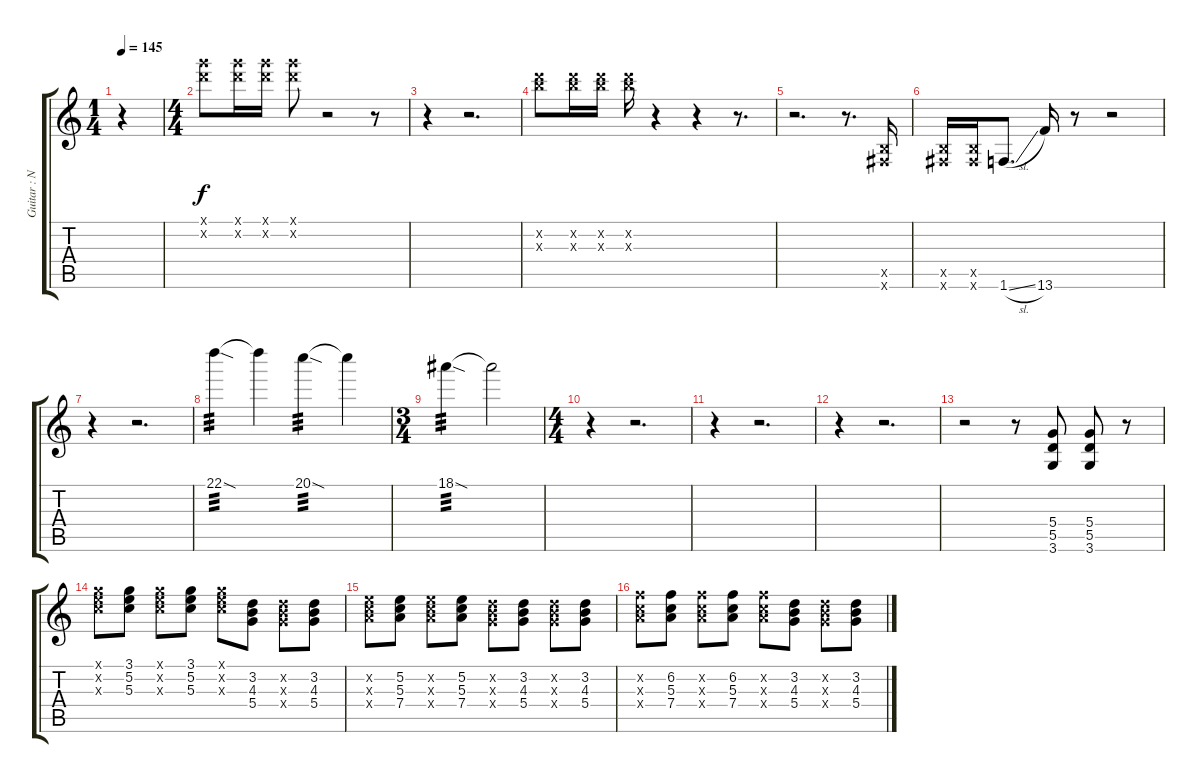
\track ("Guitar : Nakano Azusa" "Guitar : N") {instrument overdrivenguitar}
\staff {score tabs}
\tuning (E4 B3 G3 D3 A2 E2) {hide}
\ts (1 4)
\tempo 145
\clef g2
\ks c
r.4{dy f instrument overdrivenguitar} |
\ts (4 4)
(15.1{x} 15.2{x}).8 (15.1{x} 15.2{x}).16 (15.1{x} 15.2{x}).16 (15.1{x} 15.2{x}).8 r.2 r.8 |
r.4 r.2{d} |
(15.2{x} 16.3{x}).8 (15.2{x} 16.3{x}).16 (15.2{x} 16.3{x}).16 (15.2{x} 16.3{x}).16 r.4 r.4 r.8{d} |
r.2{d} r.8{d} (2.5{x} 2.6{x}).16 |
(2.5{x} 2.6{x}).16 (2.5{x} 2.6{x}).16 1.6{sl}.8{d} 13.6.16 r.8 r.2 |
r.4 r.2{d} |
22.1{sod}.4{tp 3 volume 8 balance 0} 22.1{t}.4 20.1{sod}.4{tp 3 volume 8 balance 0} 20.1{t}.4 |
\ts (3 4)
18.1{sod}.4{tp 3 volume 8 balance 0} 18.1{t}.2 |
\ts (4 4)
r.4 r.2{d} |
r.4 r.2{d} |
r.4 r.2{d} |
r.2{volume 12 balance 16} r.8 (5.4 5.5 3.6).8 (5.4 5.5 3.6).8 r.8 |
(3.1{x} 5.2{x} 5.3{x}).8 (3.1 5.2 5.3).8 (3.1{x} 5.2{x} 5.3{x}).8 (3.1 5.2 5.3).8 (3.1{x} 5.2{x} 5.3{x}).8 (3.2 4.3 5.4).8 (3.2{x} 4.3{x} 5.4{x}).8 (3.2 4.3 5.4).8 |
(5.2{x} 5.3{x} 7.4{x}).8 (5.2 5.3 7.4).8 (5.2{x} 5.3{x} 7.4{x}).8 (5.2 5.3 7.4).8 (3.2{x} 4.3{x} 5.4{x}).8 (3.2 4.3 5.4).8 (3.2{x} 4.3{x} 5.4{x}).8 (3.2 4.3 5.4).8 |
(6.2{x} 5.3{x} 7.4{x}).8 (6.2 5.3 7.4).8 (6.2{x} 5.3{x} 7.4{x}).8 (6.2 5.3 7.4).8 (6.2{x} 5.3{x} 7.4{x}).8 (3.2 4.3 5.4).8 (3.2{x} 4.3{x} 5.4{x}).8 (3.2 4.3 5.4).8
